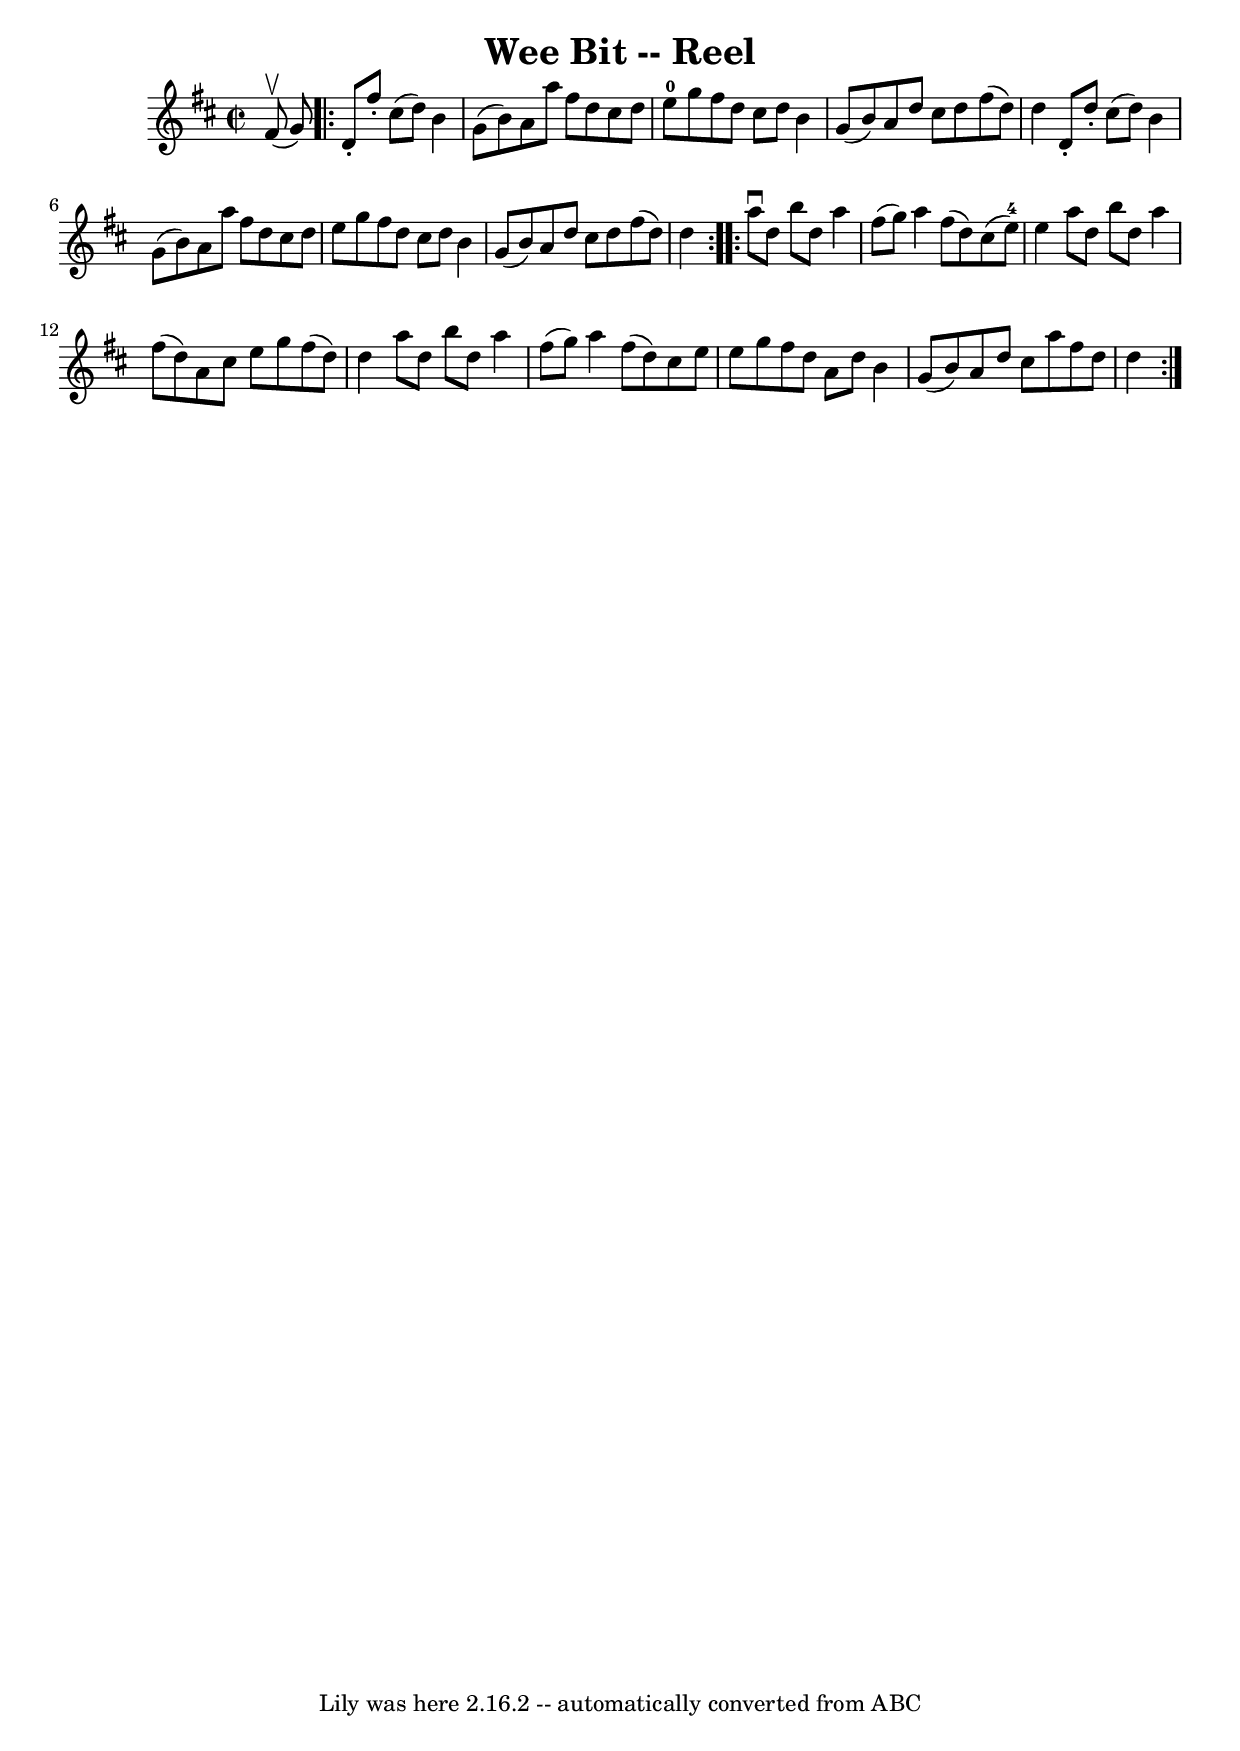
\version "2.16.2"
\include "Mammoth.ily"
\header {
  %% book = "Ryan's Mammoth Collection"
  crossRefNumber = "1"
  footnotes = "\\\\268"
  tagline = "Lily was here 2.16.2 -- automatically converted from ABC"
  title = "Wee Bit -- Reel"

}
voicedefault =  {


  \override Staff.TimeSignature #'style = #'C
  \time 2/2 
  \key d \major
  fis'8^\upbow(g'8) 
  \repeat volta 2 {     d'8-. fis''8-. cis''8 (d''8) b'4 g'8 (b'8)    |
    a'8       a''8 fis''8 d''8 cis''8 d''8 e''8-0 g''8     |
         fis''8 d''8 cis''8 d''8 b'4 g'8 (b'8)    |
    a'8         d''8 cis''8 d''8 fis''8 (d''8) d''4     |
    d'8-.        d''8-. cis''8 (d''8) b'4 g'8 (b'8)    |
    a'8 a''8      fis''8 d''8 cis''8 d''8 e''8 g''8     |
    fis''8         d''8 cis''8 d''8 b'4 g'8 (b'8)    |
    a'8 d''8    
    cis''8 d''8 fis''8 (d''8) d''4    
  }     
  \repeat volta 2 {     a''8^\downbow d''8 b''8 d''8 a''4 fis''8 (g''8)    |
         a''4 fis''8 (d''8) cis''8 (e''8-4) e''4     |
    a''8      d''8 b''8 d''8 a''4 fis''8 (d''8)    |
    a'8         cis''8 e''8 g''8 fis''8 (d''8) d''4     |
    a''8         d''8 b''8 d''8 a''4 fis''8 (g''8)    |
    a''4 fis''8 (d''8) cis''8 e''8 e''8 g''8    |
    fis''8 d''8         a'8 d''8 b'4 g'8 (b'8)    |
    a'8 d''8 cis''8    
    a''8 fis''8 d''8 d''4    
  }   

}

\score{
  <<

    \context Staff="default"
    {
      \voicedefault 
      
    }

  >>
  \layout {
    
  }
  \midi {
  }

}
